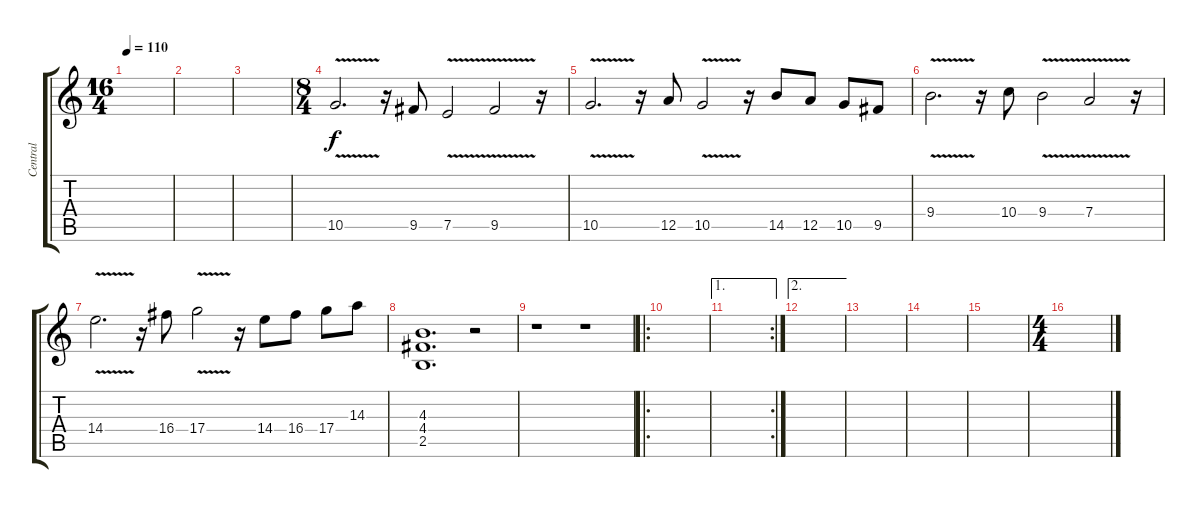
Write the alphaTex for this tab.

\track ("Central" "Central") {instrument overdrivenguitar}
\staff {score tabs}
\tuning (E4 B3 G3 D3 A2 E2) {hide}
\ts (16 4)
\tempo 110
\clef g2
\ks c
|
|
|
\ts (8 4)
10.5{v}.2{d} r.16 9.5.8 7.5{v}.2 9.5{v}.2 r.16 |
10.5{v}.2{d} r.16 12.5.8 10.5{v}.2 r.16 14.5.8 12.5.8 10.5.8 9.5.8 |
9.4{v}.2{d} r.16 10.4.8 9.4{v}.2 7.4{v}.2 r.16 |
14.4{v}.2{d} r.16 16.4.8 17.4{v}.2 r.16 14.4.8 16.4.8 17.4.8 14.3.8 |
(4.3 4.4 2.5).1{d volume 0} r.2 |
r.1{volume 16} r.1 |
\ro
|
\ae 1
\rc 2
|
\ae 2
|
|
|
|
\ts (4 4)
